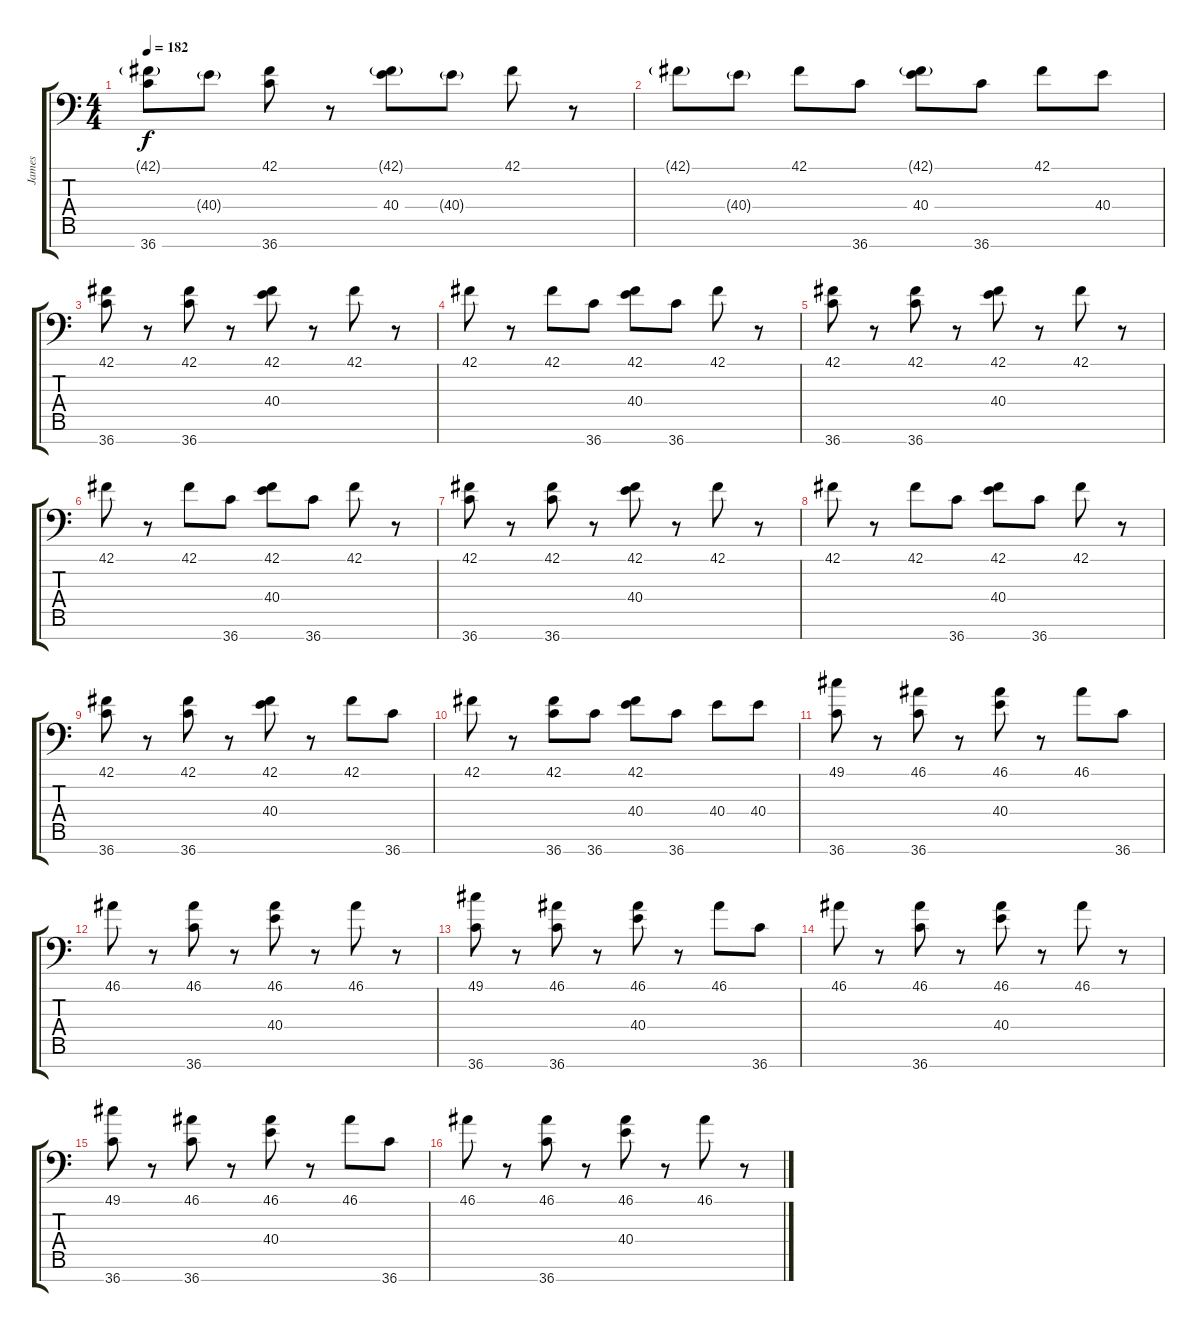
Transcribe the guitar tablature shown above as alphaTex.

\track ("James" "James") {instrument acousticgrandpiano}
\staff {score tabs}
\tuning (C-1 C-1 C-1 C-1 C-1 C-1 C-1) {hide}
\ts (4 4)
\tempo 182
\clef f4
\ks c
(42.1{g} 36.7).8{dy f} 40.4{g}.8 (42.1 36.7).8 r.8 (42.1{g} 40.4).8 40.4{g}.8 42.1.8 r.8 |
42.1{g}.8 40.4{g}.8 42.1.8 36.7.8 (42.1{g} 40.4).8 36.7.8 42.1.8 40.4.8 |
(42.1 36.7).8 r.8 (42.1 36.7).8 r.8 (42.1 40.4).8 r.8 42.1.8 r.8 |
42.1.8 r.8 42.1.8 36.7.8 (42.1 40.4).8 36.7.8 42.1.8 r.8 |
(42.1 36.7).8 r.8 (42.1 36.7).8 r.8 (42.1 40.4).8 r.8 42.1.8 r.8 |
42.1.8 r.8 42.1.8 36.7.8 (42.1 40.4).8 36.7.8 42.1.8 r.8 |
(42.1 36.7).8 r.8 (42.1 36.7).8 r.8 (42.1 40.4).8 r.8 42.1.8 r.8 |
42.1.8 r.8 42.1.8 36.7.8 (42.1 40.4).8 36.7.8 42.1.8 r.8 |
(42.1 36.7).8 r.8 (42.1 36.7).8 r.8 (42.1 40.4).8 r.8 42.1.8 36.7.8 |
42.1.8 r.8 (42.1 36.7).8 36.7.8 (42.1 40.4).8 36.7.8 40.4.8 40.4.8 |
(49.1 36.7).8 r.8 (46.1 36.7).8 r.8 (46.1 40.4).8 r.8 46.1.8 36.7.8 |
46.1.8 r.8 (46.1 36.7).8 r.8 (46.1 40.4).8 r.8 46.1.8 r.8 |
(49.1 36.7).8 r.8 (46.1 36.7).8 r.8 (46.1 40.4).8 r.8 46.1.8 36.7.8 |
46.1.8 r.8 (46.1 36.7).8 r.8 (46.1 40.4).8 r.8 46.1.8 r.8 |
(49.1 36.7).8 r.8 (46.1 36.7).8 r.8 (46.1 40.4).8 r.8 46.1.8 36.7.8 |
46.1.8 r.8 (46.1 36.7).8 r.8 (46.1 40.4).8 r.8 46.1.8 r.8
